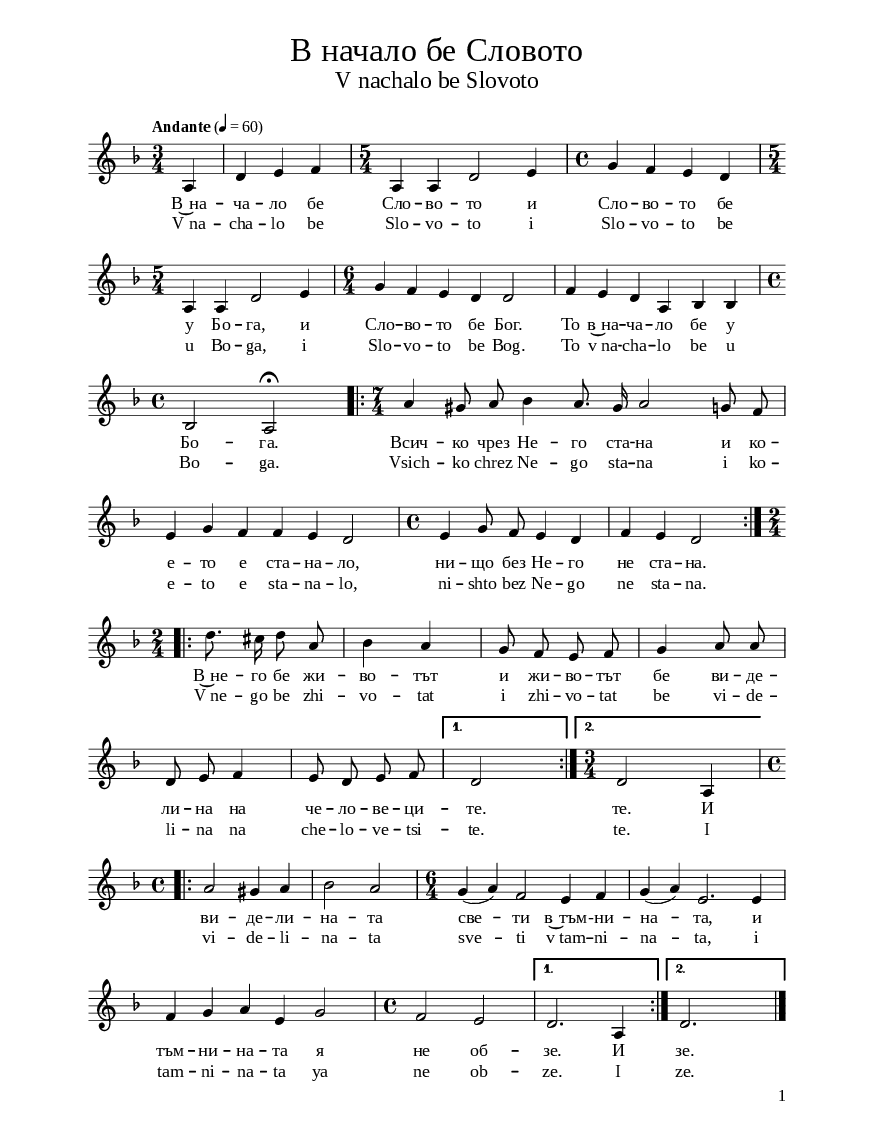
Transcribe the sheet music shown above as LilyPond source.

\version "2.22.1"

% include paper part and global functions
\include "include/globals.ily"

\bookpart {
  \include "include/bookpart-paper.ily"
  \score {
    \include "include/score-layout.ily"


    \new Voice \absolute  {
      \clef treble
      \key d \minor
      \time 3/4
      \tempoFunc "Andante" 4 "60"
      \partial 4
      \autoBeamOff

      a4 | d'4 e' f' | \time 5/4  a4 a d'2 e'4 | \time 4/4  g'4 f' e' d' | \time 5/4 \break
      a4 a d'2 e'4 |

      \time 6/4  g'4 f' e' d' d'2 |  f'4 e' d' a bes bes |  \break |

      \time 4/4  bes2 a \fermata \time 7/4  \repeat volta 2 {
        a'4 gis'8 a' bes'4 a'8. gis'16 a'2 g'8 f' \break |

        e'4 g' f' f' e' d'2 | \time 4/4  e'4 g'8 f' e'4 d' | f'4 e' d'2
      } \break

      \autoBeamOff \time 2/4  \repeat volta 2 {
        d''8. cis''16 d''8 a' | bes'4 a' g'8 f' e' f' | g'4 a'8 a' | \break

        d'8 e' f'4 | e'8 d' e' f'
      }  \alternative { { d'2 | } {  \time 3/4  d'2 a4 } } \break |

      \time 4/4  \repeat volta 2 {
        a'2 gis'4 a' | bes'2 a' | \time 6/4  g'4 ( a' ) f'2 e'4 f' | g'4 ( a' ) e'2. e'4 \break |

        f'4 g' a' e' g'2 | \time 4/4  f'2 e'
      } \alternative { { | d'2. a4 | } { d'2. s4 } } \bar "|."
    }

    \addlyrics {
      В~на -- ча --
      ло бе Сло -- во -- то и Сло -- во -- то бе у
      Бо -- га, и Сло -- во -- то бе Бог. То в~на --
      ча -- ло бе у Бо -- га. Всич -- ко чрез Не --
      го ста -- на и ко -- е -- то е ста -- на --
      ло, ни -- що без Не -- го не ста -- на. В~не --
      го бе жи -- во -- тът и жи -- во -- тът бе ви
      -- де -- ли -- на на че -- ло -- ве -- ци -- те.
      те. И ви -- де -- ли -- на -- та све -- ти в~тъм
      -- "-ни" -- на -- та, и тъм -- ни -- на -- та я не
      об -- зе. И зе.

    }

    \addlyrics {
      V_na -- cha --
      lo be Slo -- vo -- to i Slo -- vo -- to be u
      Bo -- ga, i Slo -- vo -- to be Bog. To v_na --
      cha -- lo be u Bo -- ga. Vsich -- ko chrez Ne --
      go sta -- na i ko -- e -- to e sta -- na --
      lo, ni -- shto bez Ne -- go ne sta -- na. V_ne --
      go be zhi -- vo -- tat i zhi -- vo -- tat be vi
      -- de -- li -- na na che -- lo -- ve -- tsi -- te.
      te. I vi -- de -- li -- na -- ta sve -- ti v_tam
      -- ni -- na -- ta, i tam -- ni -- na -- ta ya ne
      ob -- ze. I ze.



    }


    \header {
      title = \titleFunc "В начало бе Словото" "V nachalo be Slovoto"
    }

    \midi{}

  } % score



  % include foreign translation(s) of the song
  \version "2.18.2"

\markup \fill-line { \fontsize #deTitleFontSize "Im Anfang war das Wort" }
\markup \null
\markup \null
\markup \fontsize #deCoupletFontSize {
    \hspace #14.91
  \override #`(baseline-skip . ,deCoupletBaselineSkip)
    
        \column {
     \line { " " }      
    \line { " " Im Anfang war das Wort,} 

\line { " "und das Wort war bei Gott,}

\line { " " und das Wort war Gott.}
 
\line { " "Dieses war im Anfang bei Gott.}
\line { " " }      

\line { " "Alles wurde durch dasselbe,}

\line { " "und ohne dasselbe wurde auch nicht eines,} 

\line { " "das geworden ist.}
\line { " " }      

\line { " "In ihm war Leben, }

\line { " "und das Leben war }

\line { " "das Licht der Menschen.}
\line { " " }      

\line { " "Und das Licht scheint}

\line { " "in der Finsternis, }

\line { " "und die Finsternis hat es nicht erfasst.}
      
       
    }
    
    
}


} % bookpart
